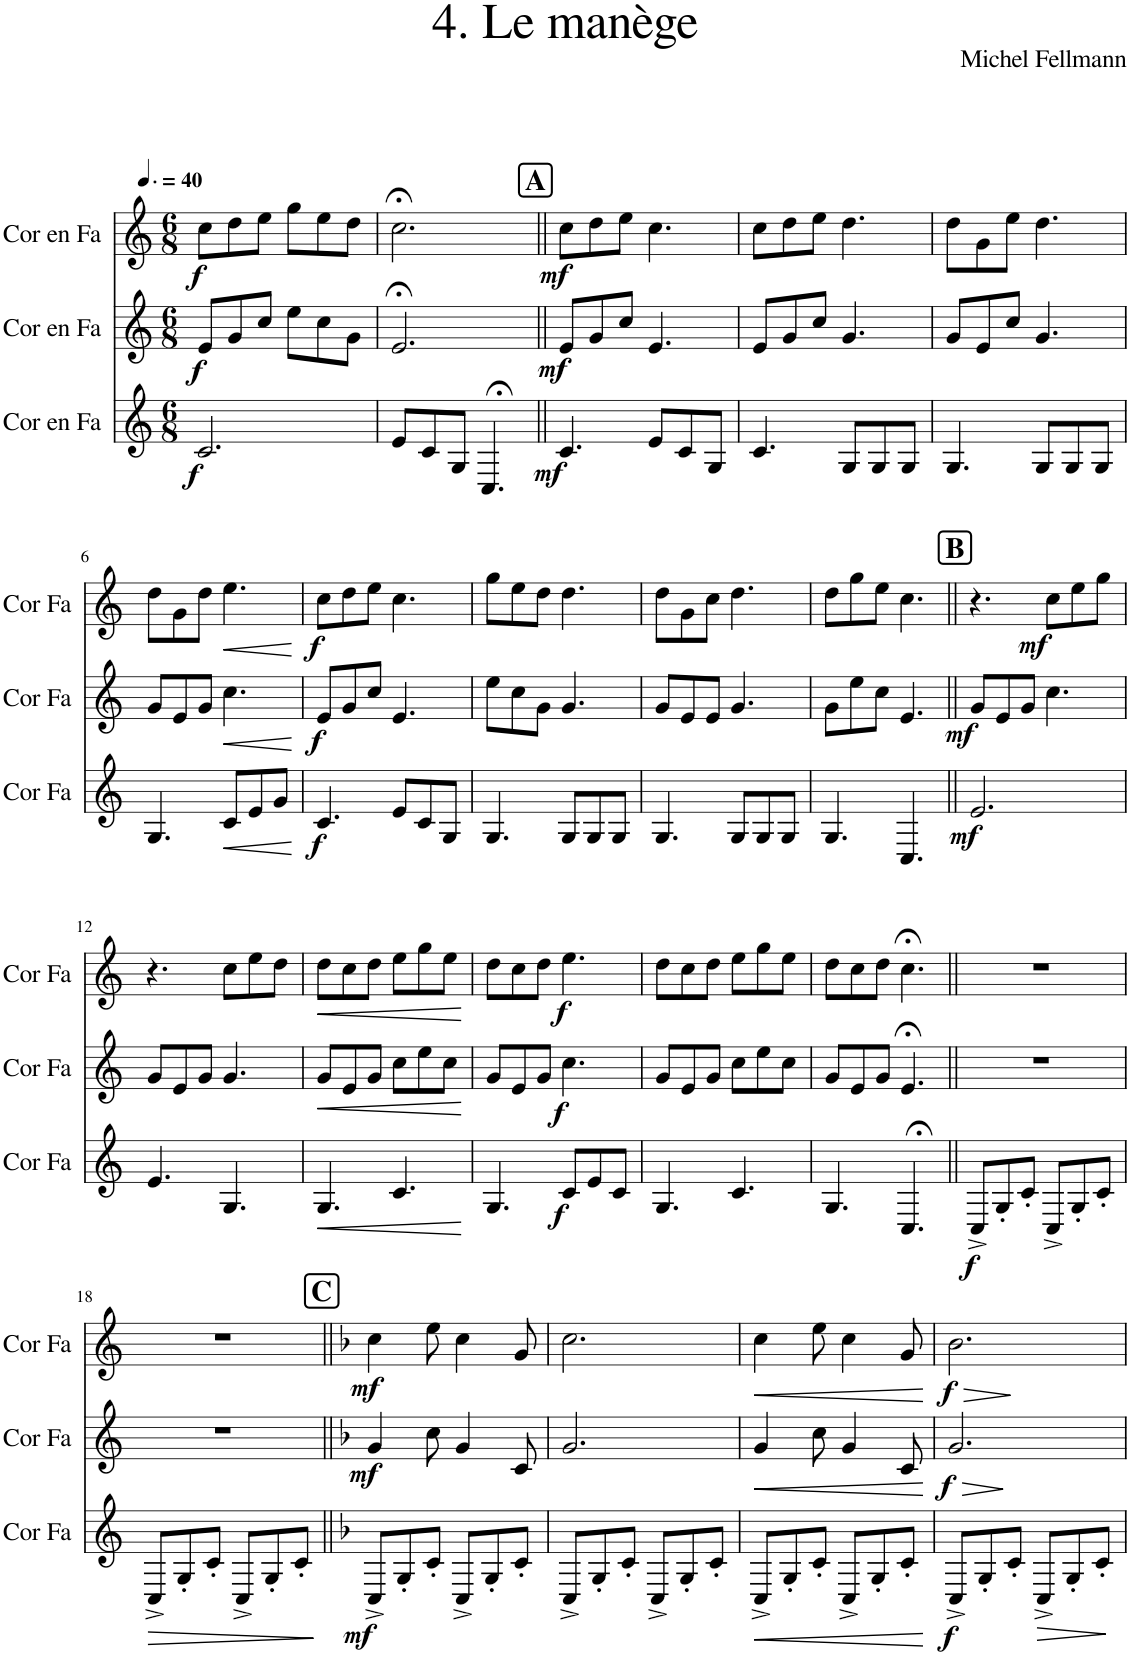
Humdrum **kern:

**kern	**dynam	**kern	**dynam	**kern	**dynam
*part3	*part3	*part2	*part2	*part1	*part1
*staff3	*staff3	*staff2	*staff2	*staff1	*staff1
*I"Cor en Fa	*	*I"Cor en Fa	*	*I"Cor en Fa	*
*I'Cor Fa	*	*I'Cor Fa	*	*I'Cor Fa	*
*clefG2	*	*clefG2	*	*clefG2	*
*Trd4c7	*	*Trd4c7	*	*Trd4c7	*
*k[]	*	*k[]	*	*k[]	*
*M6/8	*	*M6/8	*	*M6/8	*
*MM60	*	*MM60	*	*MM60	*
=1	=1	=1	=1	=1	=1
!	!LO:DY:b	!	!LO:DY:b	!	!LO:DY:b
2.c/	f	8e/L	f	8cc\L	f
.	.	8g/	.	8dd\	.
.	.	8cc/J	.	8ee\J	.
.	.	8ee\L	.	8gg\L	.
.	.	8cc\	.	8ee\	.
.	.	8g\J	.	8dd\J	.
=2	=2	=2	=2	=2	=2
8e/L	.	2.e;</	.	2.cc;<\	.
8c/	.	.	.	.	.
8G/J	.	.	.	.	.
4.C;</	.	.	.	.	.
!!LO:REH:place=s1:a:B:cj:fs=14:t=A
=3||	=3||	=3||	=3||	=3||	=3||
!	!LO:DY:b	!	!LO:DY:b	!	!LO:DY:b
4.c/	mf	8e/L	mf	8cc\L	mf
.	.	8g/	.	8dd\	.
.	.	8cc/J	.	8ee\J	.
8e/L	.	4.e/	.	4.cc\	.
8c/	.	.	.	.	.
8G/J	.	.	.	.	.
=4	=4	=4	=4	=4	=4
4.c/	.	8e/L	.	8cc\L	.
.	.	8g/	.	8dd\	.
.	.	8cc/J	.	8ee\J	.
8G/L	.	4.g/	.	4.dd\	.
8G/	.	.	.	.	.
8G/J	.	.	.	.	.
=5	=5	=5	=5	=5	=5
4.G/	.	8g/L	.	8dd\L	.
.	.	8e/	.	8g\	.
.	.	8cc/J	.	8ee\J	.
8G/L	.	4.g/	.	4.dd\	.
8G/	.	.	.	.	.
8G/J	.	.	.	.	.
!!LO:LB:g=z
=6	=6	=6	=6	=6	=6
4.G/	.	8g/L	.	8dd\L	.
.	.	8e/	.	8g\	.
.	.	8g/J	.	8dd\J	.
!	!LO:HP:b	!	!LO:HP:b	!	!LO:HP:b
8c/L	<	4.cc\	<	4.ee\	<
8e/	.	.	.	.	.
8g/J	.	.	.	.	.
.	[	.	[	.	[
=7	=7	=7	=7	=7	=7
!	!LO:DY:b	!	!LO:DY:b	!	!LO:DY:b
4.c/	f	8e/L	f	8cc\L	f
.	.	8g/	.	8dd\	.
.	.	8cc/J	.	8ee\J	.
8e/L	.	4.e/	.	4.cc\	.
8c/	.	.	.	.	.
8G/J	.	.	.	.	.
=8	=8	=8	=8	=8	=8
4.G/	.	8ee\L	.	8gg\L	.
.	.	8cc\	.	8ee\	.
.	.	8g\J	.	8dd\J	.
8G/L	.	4.g/	.	4.dd\	.
8G/	.	.	.	.	.
8G/J	.	.	.	.	.
=9	=9	=9	=9	=9	=9
4.G/	.	8g/L	.	8dd\L	.
.	.	8e/	.	8g\	.
.	.	8e/J	.	8cc\J	.
8G/L	.	4.g/	.	4.dd\	.
8G/	.	.	.	.	.
8G/J	.	.	.	.	.
=10	=10	=10	=10	=10	=10
4.G/	.	8g\L	.	8dd\L	.
.	.	8ee\	.	8gg\	.
.	.	8cc\J	.	8ee\J	.
4.C/	.	4.e/	.	4.cc\	.
!!LO:REH:place=s1:a:B:cj:fs=14:t=B
=11||	=11||	=11||	=11||	=11||	=11||
!	!LO:DY:b	!	!LO:DY:b	!	!
2.e/	mf	8g/L	mf	4.r	.
.	.	8e/	.	.	.
.	.	8g/J	.	.	.
!	!	!	!	!	!LO:DY:b
.	.	4.cc\	.	8cc\L	mf
.	.	.	.	8ee\	.
.	.	.	.	8gg\J	.
!!LO:LB:g=z
=12	=12	=12	=12	=12	=12
4.e/	.	8g/L	.	4.r	.
.	.	8e/	.	.	.
.	.	8g/J	.	.	.
4.G/	.	4.g/	.	8cc\L	.
.	.	.	.	8ee\	.
.	.	.	.	8dd\J	.
=13	=13	=13	=13	=13	=13
!	!LO:HP:b	!	!LO:HP:b	!	!LO:HP:b
4.G/	<	8g/L	<	8dd\L	<
.	.	8e/	.	8cc\	.
.	.	8g/J	.	8dd\J	.
4.c/	.	8cc\L	.	8ee\L	.
.	.	8ee\	.	8gg\	.
.	.	8cc\J	.	8ee\J	.
.	[	.	[	.	[
=14	=14	=14	=14	=14	=14
4.G/	.	8g/L	.	8dd\L	.
.	.	8e/	.	8cc\	.
.	.	8g/J	.	8dd\J	.
!	!LO:DY:b	!	!LO:DY:b	!	!LO:DY:b
8c/L	f	4.cc\	f	4.ee\	f
8e/	.	.	.	.	.
8c/J	.	.	.	.	.
=15	=15	=15	=15	=15	=15
4.G/	.	8g/L	.	8dd\L	.
.	.	8e/	.	8cc\	.
.	.	8g/J	.	8dd\J	.
4.c/	.	8cc\L	.	8ee\L	.
.	.	8ee\	.	8gg\	.
.	.	8cc\J	.	8ee\J	.
=16	=16	=16	=16	=16	=16
4.G/	.	8g/L	.	8dd\L	.
.	.	8e/	.	8cc\	.
.	.	8g/J	.	8dd\J	.
4.C;</	.	4.e;</	.	4.cc;<\	.
=17||	=17||	=17||	=17||	=17||	=17||
!	!LO:DY:b	!	!	!	!
8C^/L	f	2.r	.	2.r	.
8G'/	.	.	.	.	.
8c'/J	.	.	.	.	.
8C^/L	.	.	.	.	.
8G'/	.	.	.	.	.
8c'/J	.	.	.	.	.
!!LO:LB:g=z
=18	=18	=18	=18	=18	=18
*k[]	*	*k[]	*	*k[]	*
!	!LO:HP:b	!	!	!	!
8C^/L	>	2.r	.	2.r	.
8G'/	.	.	.	.	.
8c'/J	.	.	.	.	.
8C^/L	.	.	.	.	.
8G'/	.	.	.	.	.
8c'/J	.	.	.	.	.
.	]	.	.	.	.
!!LO:REH:place=s1:a:B:cj:fs=14:t=C
=19||	=19||	=19||	=19||	=19||	=19||
*k[b-]	*	*k[b-]	*	*k[b-]	*
!	!LO:DY:b	!	!LO:DY:b	!	!LO:DY:b
8C^/L	mf	4g/	mf	4cc\	mf
8G'/	.	.	.	.	.
8c'/J	.	8cc\	.	8ee\	.
8C^/L	.	4g/	.	4cc\	.
8G'/	.	.	.	.	.
8c'/J	.	8c/	.	8g/	.
=20	=20	=20	=20	=20	=20
8C^/L	.	2.g/	.	2.cc\	.
8G'/	.	.	.	.	.
8c'/J	.	.	.	.	.
8C^/L	.	.	.	.	.
8G'/	.	.	.	.	.
8c'/J	.	.	.	.	.
=21	=21	=21	=21	=21	=21
!	!LO:HP:b	!	!LO:HP:b	!	!LO:HP:b
8C^/L	<	4g/	<	4cc\	<
8G'/	.	.	.	.	.
8c'/J	.	8cc\	.	8ee\	.
8C^/L	.	4g/	.	4cc\	.
8G'/	.	.	.	.	.
8c'/J	.	8c/	.	8g/	.
.	[	.	[	.	[
=22	=22	=22	=22	=22	=22
!	!LO:DY:b	!	!LO:HP:b	!	!LO:HP:b
!	!	!	!LO:DY:n=1:b	!	!LO:DY:n=1:b
8C^/L	f	2.g/	> f	2.b-\	> f
8G'/	.	.	.	.	.
8c'/J	.	.	.	.	.
!	!LO:HP:b	!	!	!	!
8C^/L	>	.	.	.	.
8G'/	.	.	.	.	.
8c'/J	.	.	.	.	.
.	]	.	]	.	]
=	=	=	=	=	=
*-	*-	*-	*-	*-	*-
